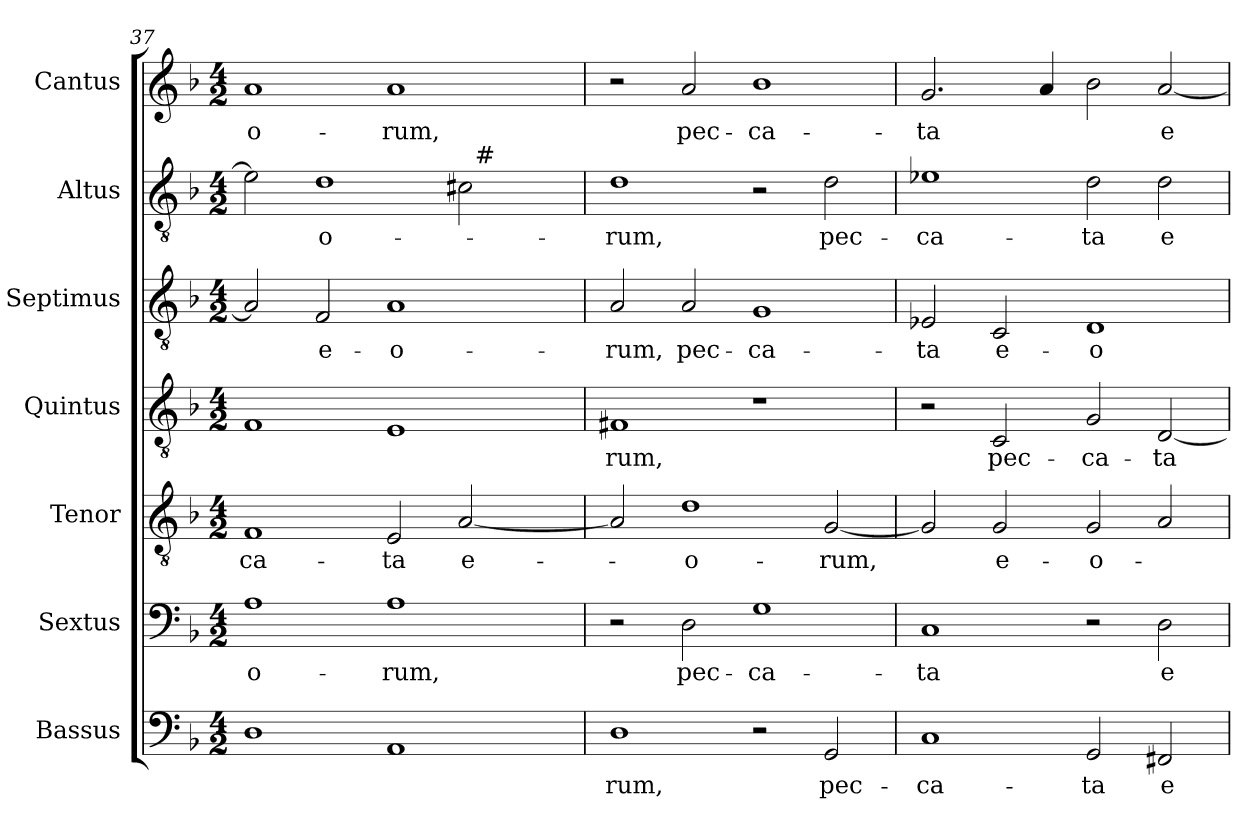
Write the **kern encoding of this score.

**kern	**text	**kern	**text	**kern	**text	**kern	**text	**kern	**text	**kern	**text	**kern	**text
*part7	*part7	*part6	*part6	*part5	*part5	*part4	*part4	*part3	*part3	*part2	*part2	*part1	*part1
*staff7	*staff7	*staff6	*staff6	*staff5	*staff5	*staff4	*staff4	*staff3	*staff3	*staff2	*staff2	*staff1	*staff1
*I"Bassus	*	*I"Sextus	*	*I"Tenor	*	*I"Quintus	*	*I"Septimus	*	*I"Altus	*	*I"Cantus	*
*I'B.	*	*	*	*I'T.	*	*	*	*	*	*I'A.	*	*I'C.	*
!!LO:LB:g=z
*clefF4	*	*clefF4	*	*clefGv2	*	*clefGv2	*	*clefGv2	*	*clefGv2	*	*clefG2	*
*	*	*	*	*ITrd7c12	*	*ITrd7c12	*	*ITrd7c12	*	*ITrd7c12	*	*	*
*k[b-]	*	*k[b-]	*	*k[b-]	*	*k[b-]	*	*k[b-]	*	*k[b-]	*	*k[b-]	*
*d:	*	*d:	*	*d:	*	*d:	*	*d:	*	*d:	*	*d:	*
*M4/2	*	*M4/2	*	*M4/2	*	*M4/2	*	*M4/2	*	*M4/2	*	*M4/2	*
=37	=37	=37	=37	=37	=37	=37	=37	=37	=37	=37	=37	=37	=37
!	!	!	!LO:LY:b:color=#000000	!	!	!	!	!	!	!	!	!	!
!	!	!	!	!	!LO:LY:b:color=#000000	!	!	!	!	!	!	!	!
!	!	!	!	!	!	!	!	!	!	!	!	!	!LO:LY:b:color=#000000
*	*	*	*	*	*	*	*	*	*	*^	*	*	*
1Di	.	1Ai	-o-	1FFi	-ca-	1FFi	.	2AAi/]	.	2Ei\]	1ryy	.	1ai	-o-
!	!	!	!	!	!	!	!	!	!LO:LY:b:color=#000000	!	!	!	!	!
!	!	!	!	!	!	!	!	!	!	!	!	!LO:LY:b:color=#000000	!	!
.	.	.	.	.	.	.	.	2FFi/	e-	1Di	.	-o-	.	.
!	!	!	!LO:LY:b:color=#000000	!	!	!	!	!	!	!	!	!	!	!
!	!	!	!	!	!LO:LY:b:color=#000000	!	!	!	!	!	!	!	!	!
!	!	!	!	!	!	!	!	!	!LO:LY:b:color=#000000	!	!	!	!	!
!	!	!	!	!	!	!	!	!	!	!	!	!	!	!LO:LY:b:color=#000000
1AAi	.	1Ai	-rum,	2EEi/	-ta	1EEi	.	1AAi	-o-	.	2ryy	.	1ai	-rum,
!	!	!	!	!	!LO:LY:b:color=#000000	!	!	!	!	!	!	!	!	!
.	.	.	.	[2AAi/	e-	.	.	.	.	2C#i\	32ryy	.	.	.
.	.	.	.	.	.	.	.	.	.	.	256ryy	.	.	.
!	!	!	!	!	!	!	!	!	!	!	!LO:TX:a:t=#	!	!	!
.	.	.	.	.	.	.	.	.	.	.	4ryy	.	.	.
.	.	.	.	.	.	.	.	.	.	.	8ryy	.	.	.
.	.	.	.	.	.	.	.	.	.	.	16ryy	.	.	.
.	.	.	.	.	.	.	.	.	.	.	64..ryy	.	.	.
*	*	*	*	*	*	*	*	*	*	*v	*v	*	*	*
=38	=38	=38	=38	=38	=38	=38	=38	=38	=38	=38	=38	=38	=38
*	*	*	*	*	*	*	*	*	*	*^	*	*	*
!	!LO:LY:b:color=#000000	!	!	!	!	!	!	!	!	!	!	!	!	!
*	*	*	*	*	*	*	*	*	*	*v	*v	*	*	*
*	*	*	*	*	*	*	*	*	*	*^	*	*	*
!	!	!	!	!	!	!	!LO:LY:b:color=#000000	!	!	!	!	!	!	!
*	*	*	*	*	*	*	*	*	*	*v	*v	*	*	*
*	*	*	*	*	*	*	*	*	*	*^	*	*	*
!	!	!	!	!	!	!	!	!	!LO:LY:b:color=#000000	!	!	!	!	!
*	*	*	*	*	*	*	*	*	*	*v	*v	*	*	*
*	*	*	*	*	*	*	*	*	*	*^	*	*	*
!	!	!	!	!	!	!	!	!	!	!	!	!LO:LY:b:color=#000000	!	!
*	*	*	*	*	*	*	*	*	*	*v	*v	*	*	*
1Di	-rum,	2r	.	2AAi/]	.	1FF#Xi	-rum,	2AAi/	-rum,	1Di	-rum,	2r	.
!	!	!	!LO:LY:b:color=#000000	!	!	!	!	!	!	!	!	!	!
!	!	!	!	!	!LO:LY:b:color=#000000	!	!	!	!	!	!	!	!
!	!	!	!	!	!	!	!	!	!LO:LY:b:color=#000000	!	!	!	!
!	!	!	!	!	!	!	!	!	!	!	!	!	!LO:LY:b:color=#000000
.	.	2Di\	pec-	1Di	-o-	.	.	2AAi/	pec-	.	.	2ai/	pec-
!	!	!	!LO:LY:b:color=#000000	!	!	!	!	!	!	!	!	!	!
!	!	!	!	!	!	!	!	!	!LO:LY:b:color=#000000	!	!	!	!
!	!	!	!	!	!	!	!	!	!	!	!	!	!LO:LY:b:color=#000000
2r	.	1Gi	-ca-	.	.	1r	.	1GGi	-ca-	2r	.	1b-i	-ca-
!	!LO:LY:b:color=#000000	!	!	!	!	!	!	!	!	!	!	!	!
!	!	!	!	!	!LO:LY:b:color=#000000	!	!	!	!	!	!	!	!
!	!	!	!	!	!	!	!	!	!	!	!LO:LY:b:color=#000000	!	!
2GGi/	pec-	.	.	[2GGi/	-rum,	.	.	.	.	2Di\	pec-	.	.
=39	=39	=39	=39	=39	=39	=39	=39	=39	=39	=39	=39	=39	=39
!	!LO:LY:b:color=#000000	!	!	!	!	!	!	!	!	!	!	!	!
!	!	!	!LO:LY:b:color=#000000	!	!	!	!	!	!	!	!	!	!
!	!	!	!	!	!	!	!	!	!LO:LY:b:color=#000000	!	!	!	!
!	!	!	!	!	!	!	!	!	!	!	!LO:LY:b:color=#000000	!	!
!	!	!	!	!	!	!	!	!	!	!	!	!	!LO:LY:b:color=#000000
1Ci	-ca-	1Ci	-ta	2GGi/]	.	2r	.	2EE-Xi/	-ta	1E-Xi	-ca-	2.gi/	-ta
!	!	!	!	!	!LO:LY:b:color=#000000	!	!	!	!	!	!	!	!
!	!	!	!	!	!	!	!LO:LY:b:color=#000000	!	!	!	!	!	!
!	!	!	!	!	!	!	!	!	!LO:LY:b:color=#000000	!	!	!	!
.	.	.	.	2GGi/	e-	2CCi/	pec-	2CCi/	e-	.	.	.	.
.	.	.	.	.	.	.	.	.	.	.	.	4ai/	.
!	!LO:LY:b:color=#000000	!	!	!	!	!	!	!	!	!	!	!	!
!	!	!	!	!	!LO:LY:b:color=#000000	!	!	!	!	!	!	!	!
!	!	!	!	!	!	!	!LO:LY:b:color=#000000	!	!	!	!	!	!
!	!	!	!	!	!	!	!	!	!LO:LY:b:color=#000000	!	!	!	!
!	!	!	!	!	!	!	!	!	!	!	!LO:LY:b:color=#000000	!	!
2GGi/	-ta	2r	.	2GGi/	-o-	2GGi/	-ca-	1DDi	-o-	2Di\	-ta	2b-i\	.
!	!LO:LY:b:color=#000000	!	!	!	!	!	!	!	!	!	!	!	!
!	!	!	!LO:LY:b:color=#000000	!	!	!	!	!	!	!	!	!	!
!	!	!	!	!	!	!	!LO:LY:b:color=#000000	!	!	!	!	!	!
!	!	!	!	!	!	!	!	!	!	!	!LO:LY:b:color=#000000	!	!
!	!	!	!	!	!	!	!	!	!	!	!	!	!LO:LY:b:color=#000000
2FF#Xi/	e-	2Di\	e-	2AAi/	.	[2DDi/	-ta	.	.	2Di\	e-	[2ai/	e-
=	=	=	=	=	=	=	=	=	=	=	=	=	=
*-	*-	*-	*-	*-	*-	*-	*-	*-	*-	*-	*-	*-	*-
